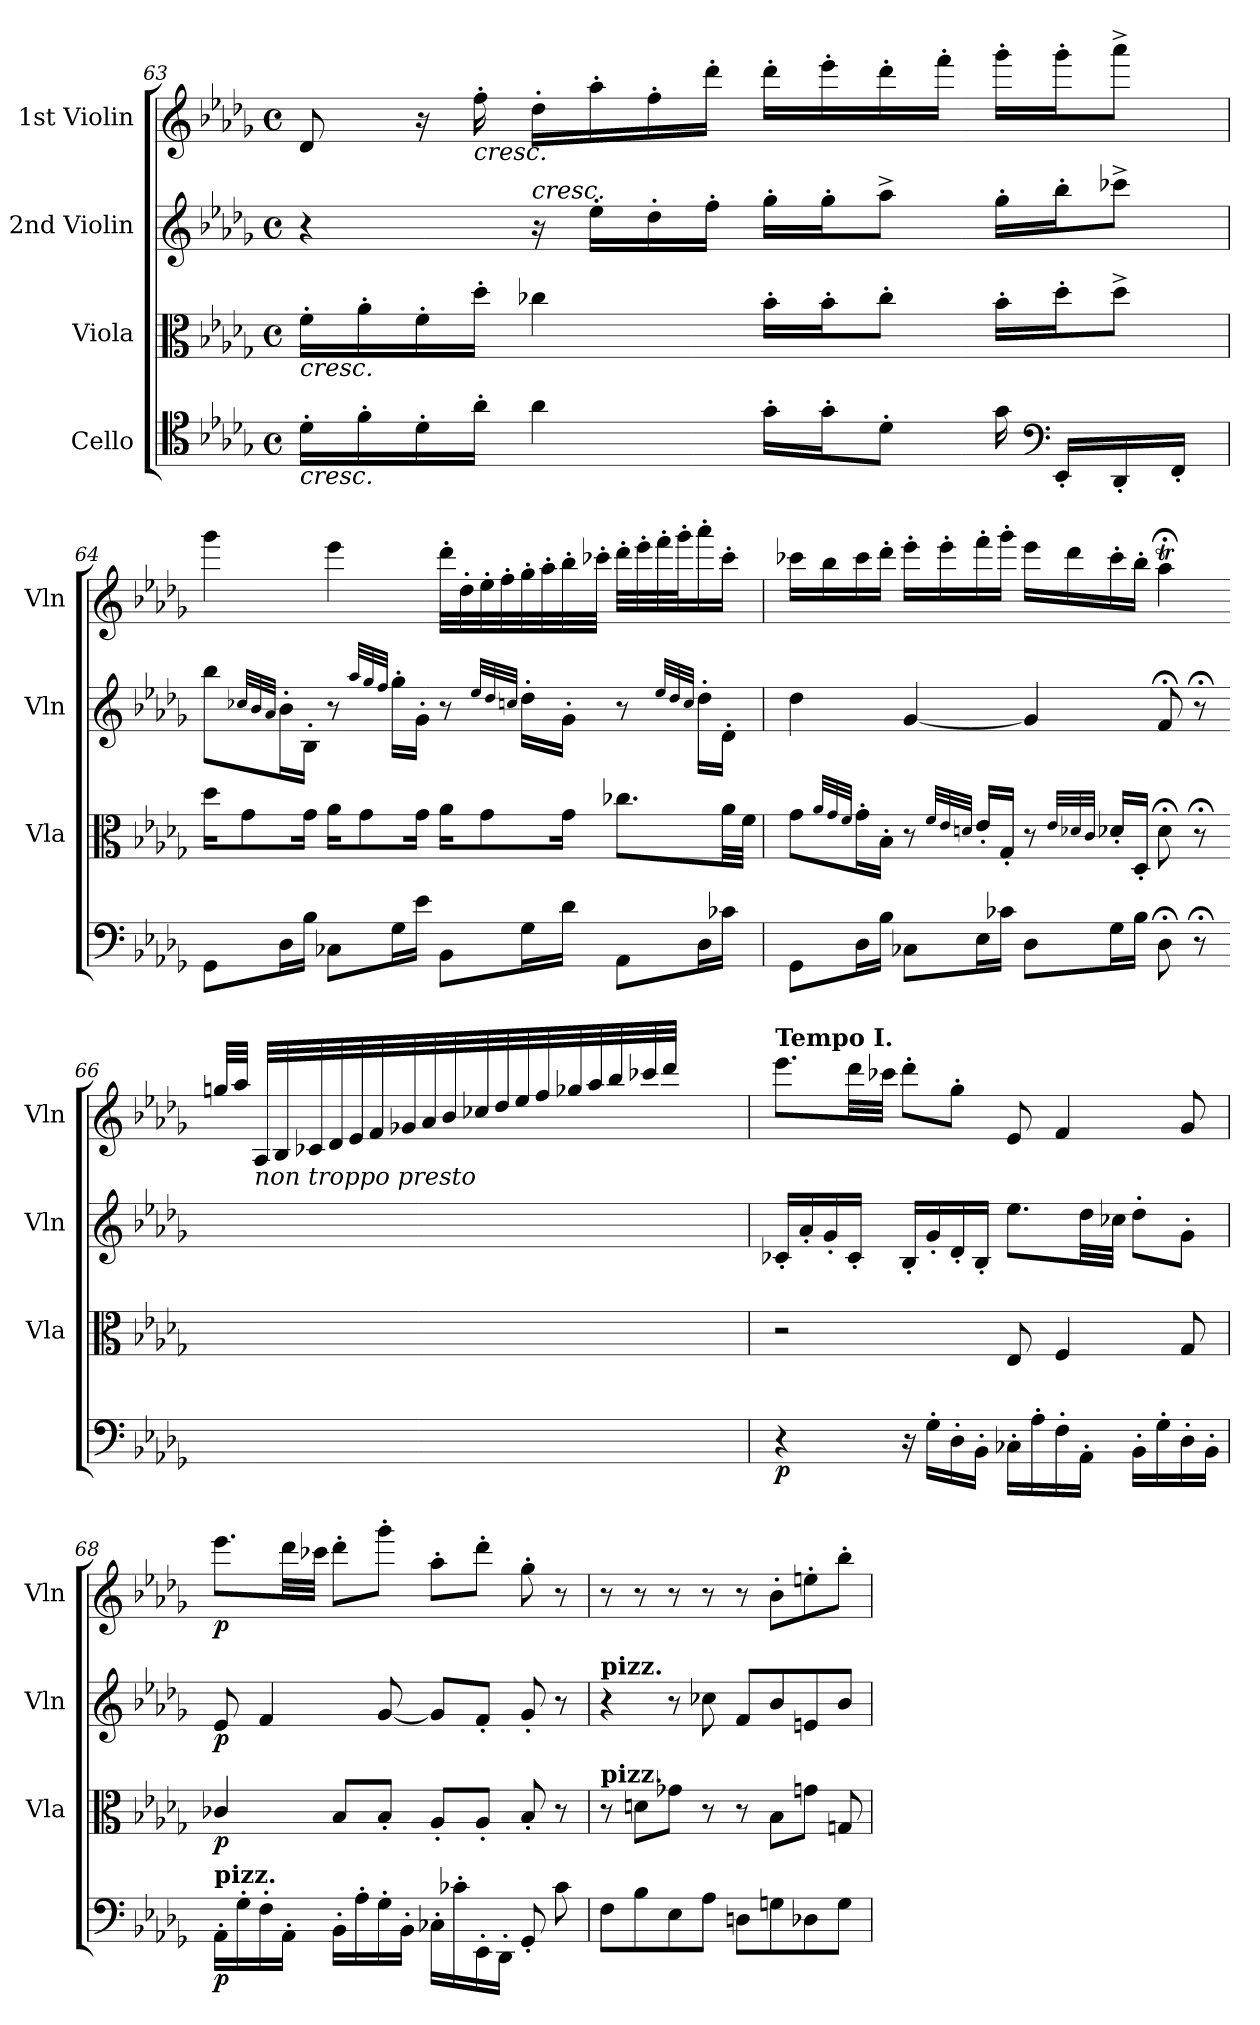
**kern	**dynam	**kern	**dynam	**kern	**dynam	**kern	**dynam
*part4	*part4	*part3	*part3	*part2	*part2	*part1	*part1
*staff4	*staff4	*staff3	*staff3	*staff2	*staff2	*staff1	*staff1
*I"Cello	*	*I"Viola	*	*I"2nd Violin	*	*I"1st Violin	*
*	*	*I'Vla	*	*I'Vln	*	*I'Vln	*
*clefC4	*	*clefC3	*	*clefG2	*	*clefG2	*
*k[b-e-a-d-g-]	*	*k[b-e-a-d-g-]	*	*k[b-e-a-d-g-]	*	*k[b-e-a-d-g-]	*
*D-:	*	*D-:	*	*D-:	*	*D-:	*
*M4/4	*	*M4/4	*	*M4/4	*	*M4/4	*
*met(c)	*	*met(c)	*	*met(c)	*	*met(c)	*
=63	=63	=63	=63	=63	=63	=63	=63
!	!	!LO:TX:b:i:t=cresc.	!	!	!	!	!
!LO:TX:b:i:t=cresc.	!	!	!	!	!	!	!
16d-'\LL	.	16f'\LL	.	4r	.	8d-/	.
16f'\	.	16a-'\	.	.	.	.	.
16d-'\	.	16f'\	.	.	.	16r	.
!	!	!	!	!	!	!LO:TX:b:i:t=cresc.	!
16a-'\JJ	.	16dd-'\JJ	.	.	.	16ff'\	.
!	!	!	!	!LO:TX:a:i:t=cresc.	!	!	!
4a-\	.	4cc-X\	.	16r	.	16dd-'\LL	.
.	.	.	.	16ee-'\LL	.	16aa-'\	.
.	.	.	.	16dd-'\	.	16ff'\	.
.	.	.	.	16ff'\JJ	.	16ddd-'\JJ	.
16g-'\LL	.	16b-'\LL	.	16gg-'\LL	.	16ddd-'\LL	.
16g-'\J	.	16b-'\J	.	16gg-'\J	.	16eee-'\	.
8d-'\J	.	8cc-'\J	.	8aa-^\J	.	16ddd-'\	.
.	.	.	.	.	.	16fff'\JJ	.
16g-\	.	16b-'\LL	.	16gg-'\LL	.	16ggg-'\LL	.
*clefF4	*	*	*	*	*	*	*
16EE-'/LL	.	16dd-'\J	.	16bb-'\J	.	16ggg-'\J	.
16DD-'/	.	8dd-^\J	.	8ccc-X^\J	.	8aaa-^\J	.
16FF'/JJ	.	.	.	.	.	.	.
=64	=64	=64	=64	=64	=64	=64	=64
8GG-\L	.	16dd-\KL	.	8bb-\L	.	4ggg-\	.
.	.	8g-\	.	.	.	.	.
.	.	.	.	32qcc-X/LLL	.	.	.
.	.	.	.	32qb-/	.	.	.
.	.	.	.	32qa-/JJJ	.	.	.
16D-\L	.	.	.	16b-'\L	.	.	.
16B-\JJ	.	16g-\Jk	.	16B-'\JJ	.	.	.
8C-X\L	.	16a-\KL	.	8r	.	4eee-\	.
.	.	8g-\	.	.	.	.	.
.	.	.	.	32qaa-/LLL	.	.	.
.	.	.	.	32qgg-/	.	.	.
.	.	.	.	32qff/JJJ	.	.	.
16G-\L	.	.	.	16gg-'\LL	.	.	.
16e-\JJ	.	16g-\Jk	.	16g-'\JJ	.	.	.
8BB-\L	.	16a-\KL	.	8r	.	32ddd-'\LLL	.
.	.	.	.	.	.	32dd-'\	.
.	.	8g-\	.	.	.	32ee-'\	.
.	.	.	.	.	.	32ff'\	.
.	.	.	.	32qee-/LLL	.	.	.
.	.	.	.	32qdd-/	.	.	.
.	.	.	.	32qccn/JJJ	.	.	.
16G-\L	.	.	.	16dd-'\LL	.	32gg-'\	.
.	.	.	.	.	.	32aa-'\	.
16d-\JJ	.	16g-\Jk	.	16g-'\JJ	.	32bb-'\	.
.	.	.	.	.	.	32ccc-X'\JJJ	.
8AA-\L	.	8.cc-X\L	.	8r	.	32ddd-'\LLL	.
.	.	.	.	.	.	32eee-'\	.
.	.	.	.	.	.	32fff'\	.
.	.	.	.	.	.	32ggg-'\J	.
.	.	.	.	32qee-/LLL	.	.	.
.	.	.	.	32qdd-/	.	.	.
.	.	.	.	32qcc/JJJ	.	.	.
16D-\L	.	.	.	16dd-'\LL	.	16aaa-'\	.
16c-X\JJ	.	32a-\LL	.	16d-'\JJ	.	16ccc-'\JJ	.
.	.	32f\JJJ	.	.	.	.	.
=65	=65	=65	=65	=65	=65	=65	=65
8GG-\L	.	8g-\L	.	4dd-\	.	16ccc-X\LL	.
.	.	.	.	.	.	16bb-\	.
.	.	32qa-/LLL	.	.	.	.	.
.	.	32qg-/	.	.	.	.	.
.	.	32qf/JJJ	.	.	.	.	.
16D-\L	.	16g-'\L	.	.	.	16ccc-\	.
16B-\JJ	.	16B-'\JJ	.	.	.	16ddd-'\JJ	.
8C-X\L	.	8r	.	[4g-/	.	16eee-'\LL	.
.	.	.	.	.	.	16eee-'\	.
.	.	32qf/LLL	.	.	.	.	.
.	.	32qe-/	.	.	.	.	.
.	.	32qdn/JJJ	.	.	.	.	.
16E-\L	.	16e-'/LL	.	.	.	16fff'\	.
16c-X\JJ	.	16G-'/JJ	.	.	.	16ggg-'\JJ	.
8D-\L	.	8r	.	4g-/]	.	16eee-\LL	.
.	.	.	.	.	.	16ddd-\	.
.	.	32qe-/LLL	.	.	.	.	.
.	.	32qd-X/	.	.	.	.	.
.	.	32qc/JJJ	.	.	.	.	.
16G-\L	.	16d-'/LL	.	.	.	16ccc-'\	.
16B-\JJ	.	16D-'/JJ	.	.	.	16bb-'\JJ	.
8D-;<\	.	8d-;<\	.	8f;</	.	4aa-;<T\	.
8r;<	.	8r;<	.	8r;<	.	.	.
=66-	=66-	=66-	=66-	=66-	=66-	=66-	=66-
1ryy	.	1ryy	.	1ryy	.	32ggn!/LLL	.
.	.	.	.	.	.	32aa-!/JJJ	.
!	!	!	!	!	!	!LO:TX:b:i:t=non troppo presto	!
.	.	.	.	.	.	32A-!/LLL	.
.	.	.	.	.	.	32B-!/	.
.	.	.	.	.	.	32c-X!/	.
.	.	.	.	.	.	32d-!/	.
.	.	.	.	.	.	32e-!/	.
.	.	.	.	.	.	32f!/	.
.	.	.	.	.	.	32g-X!/	.
.	.	.	.	.	.	32a-!/	.
.	.	.	.	.	.	32b-!/	.
.	.	.	.	.	.	32cc-X!/	.
.	.	.	.	.	.	32dd-!/	.
.	.	.	.	.	.	32ee-!/	.
.	.	.	.	.	.	32ff!/	.
.	.	.	.	.	.	32gg-X!/	.
.	.	.	.	.	.	32aa-!/	.
.	.	.	.	.	.	32bb-!/	.
.	.	.	.	.	.	32ccc-X!/	.
.	.	.	.	.	.	32ddd-!/JJJ	.
.	.	.	.	.	.	4.ryy	.
=67	=67	=67	=67	=67	=67	=67	=67
!	!	!	!	!	!	!LO:TX:a:B:t=Tempo I.	!
!	!LO:DY:b	!	!	!	!	!	!
4r	p	2r	.	16c-X'/LL	.	8.eee-\L	.
.	.	.	.	16a-'/	.	.	.
.	.	.	.	16g-'/	.	.	.
.	.	.	.	16c-'/JJ	.	32ddd-\LL	.
.	.	.	.	.	.	32ccc-X\JJJ	.
16r	.	.	.	16B-'/LL	.	8ddd-'\L	.
16G-'\LL	.	.	.	16g-'/	.	.	.
16D-'\	.	.	.	16d-'/	.	8gg-'\J	.
16BB-'\JJ	.	.	.	16B-'/JJ	.	.	.
16C-X'\LL	.	8E-/	.	8.ee-\L	.	8e-/	.
16A-'\	.	.	.	.	.	.	.
16F'\	.	4F/	.	.	.	4f/	.
16AA-'\JJ	.	.	.	32dd-\LL	.	.	.
.	.	.	.	32cc-X\JJJ	.	.	.
16BB-'\LL	.	.	.	8dd-'\L	.	.	.
16G-'\	.	.	.	.	.	.	.
16D-'\	.	8G-/	.	8g-'\J	.	8g-/	.
16BB-'\JJ	.	.	.	.	.	.	.
=68	=68	=68	=68	=68	=68	=68	=68
!LO:TX:a:B:t=pizz.	!	!	!	!	!	!	!
!	!LO:DY:b	!	!LO:DY:b	!	!LO:DY:b	!	!LO:DY:b
16AA-'\LL	p	4c-X/	p	8e-/	p	8.eee-\L	p
16G-'\	.	.	.	.	.	.	.
16F'\	.	.	.	4f/	.	.	.
16AA-'\JJ	.	.	.	.	.	32ddd-\LL	.
.	.	.	.	.	.	32ccc-X\JJJ	.
16BB-'\LL	.	8B-/L	.	.	.	8ddd-'\L	.
16A-'\	.	.	.	.	.	.	.
16G-'\	.	8B-'/J	.	[8g-/	.	8ggg-'\J	.
16BB-'\JJ	.	.	.	.	.	.	.
16C-X'\LL	.	8A-'/L	.	8g-/L]	.	8aa-'\L	.
16c-X'\	.	.	.	.	.	.	.
16EE-'\	.	8A-'/J	.	8f'/J	.	8ddd-'\J	.
16DD-'\JJ	.	.	.	.	.	.	.
8GG-'/	.	8B-'/	.	8g-'/	.	8gg-'\	.
8c-\	.	8r	.	8r	.	8r	.
=69	=69	=69	=69	=69	=69	=69	=69
!	!	!	!	!LO:TX:a:B:t=pizz.	!	!	!
!	!	!LO:TX:a:B:t=pizz.	!	!	!	!	!
8F\L	.	8r	.	4r	.	8r	.
8B-\	.	8dn\L	.	.	.	8r	.
8E-\	.	8g-X\J	.	8r	.	8r	.
8A-\J	.	8r	.	8cc-X\	.	8r	.
8Dn\L	.	8r	.	8f/L	.	8r	.
8Gn\	.	8B-\L	.	8b-/	.	8b-'\L	.
8D-X\	.	8gn\J	.	8en/	.	8een'\	.
8G\J	.	8Gn/	.	8b-/J	.	8bb-'\J	.
=	=	=	=	=	=	=	=
*-	*-	*-	*-	*-	*-	*-	*-
